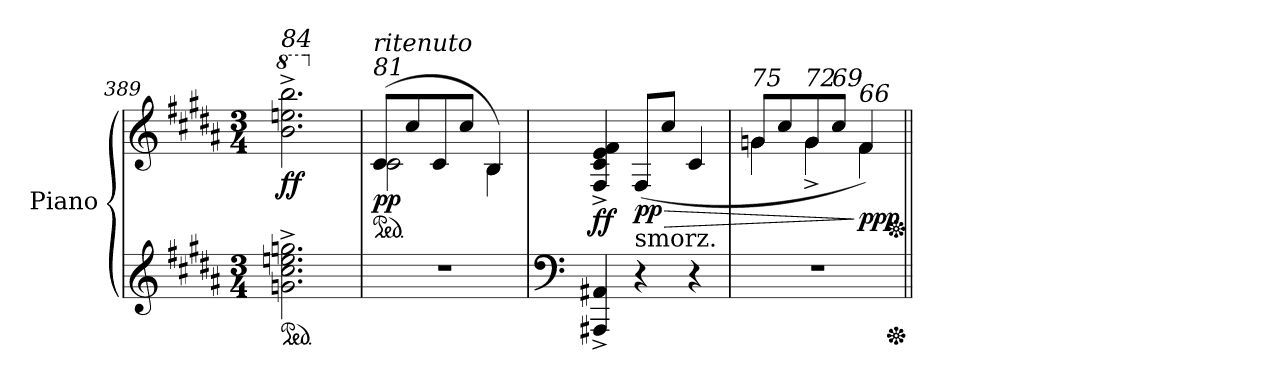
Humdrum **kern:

**kern	**kern	**dynam
*part1	*part1	*part1
*staff2	*staff1	*staff1/2
*I"Piano	*	*
*I'Pno	*	*
*clefG2	*clefG2	*
*k[f#c#g#d#a#]	*k[f#c#g#d#a#]	*
*M3/4	*M3/4	*
*ped	*	*
*	*8va	*
=389	=389	=389
!	!LO:TX:a:i:t=84	!
!	!	!LO:DY:b
2.gn\^ 2.cc#\^ 2.een\^ 2.ggn\^	2.bb\^ 2.eeen\^ 2.bbb\^	ff
=390	=390	=390
*	*X8va	*
*	*ped	*
*	*^	*
!	!LO:TX:a:i:t=81	!	!
!	!LO:TX:a:i:t=ritenuto	!	!
!	!	!	!LO:DY:b
2.r	(8c#/L	2c#\	pp
.	8cc#/	.	.
.	8c#/	.	.
.	8cc#/J	.	.
.	4B/)	4B\	.
*	*v	*v	*
=391	=391	=391
*clefF4	*	*
*	*^	*
!	!LO:TX:a:i:t=78	!	!
!	!	!	!LO:DY:b
*	*v	*v	*
4AAA#X/^ 4AA#X/^	4F#/^ 4c#/^ 4e/^ 4f#/^	ff
!	!LO:TX:b:t=smorz.	!
!	!	!LO:HP:b
!	!	!LO:DY:n=1:b
4r	(8F#/L	> pp
.	8cc#/J	.
4r	4c#/	.
=392	=392	=392
*	*^	*
!	!LO:TX:a:i:t=75	!	!
2.r	8gn/L	4g\	.
.	8cc#/	.	.
!	!LO:TX:a:i:t=72	!	!
.	8g/	4g^\	.
!	!LO:TX:a:i:t=69	!	!
.	8cc#/J	.	.
!	!LO:TX:a:i:t=66	!	!
!	!	!	!LO:DY:n=1:b
.	4f#/)	4f#\	] ppp
*	*Xped	*	*
*Xped	*	*	*
*	*v	*v	*
=||	=||	=||
*-	*-	*-
